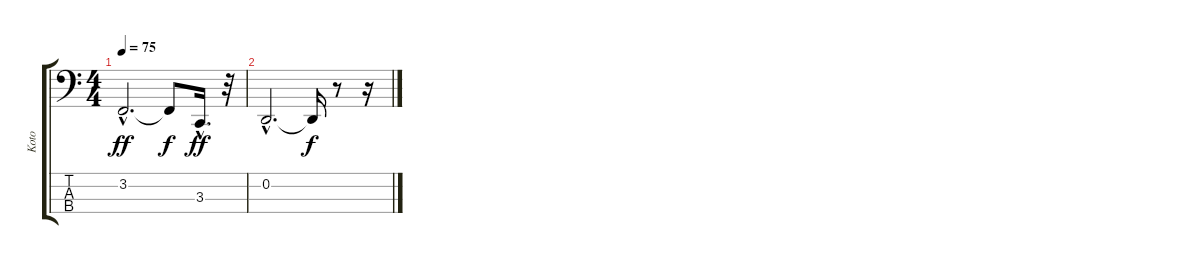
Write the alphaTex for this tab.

\track ("Koto" "Koto") {instrument koto}
\staff {score tabs}
\tuning (G2 D2 A1 E1) {hide}
\ts (4 4)
\tempo 75
\clef f4
\ks c
3.2{hac}.2{d dy ff} 3.2{t}.8{dy f} 3.3{hac}.16{d dy ff} r.32 |
0.2{hac}.2{d} 0.2{t}.16{dy f} r.8 r.16
